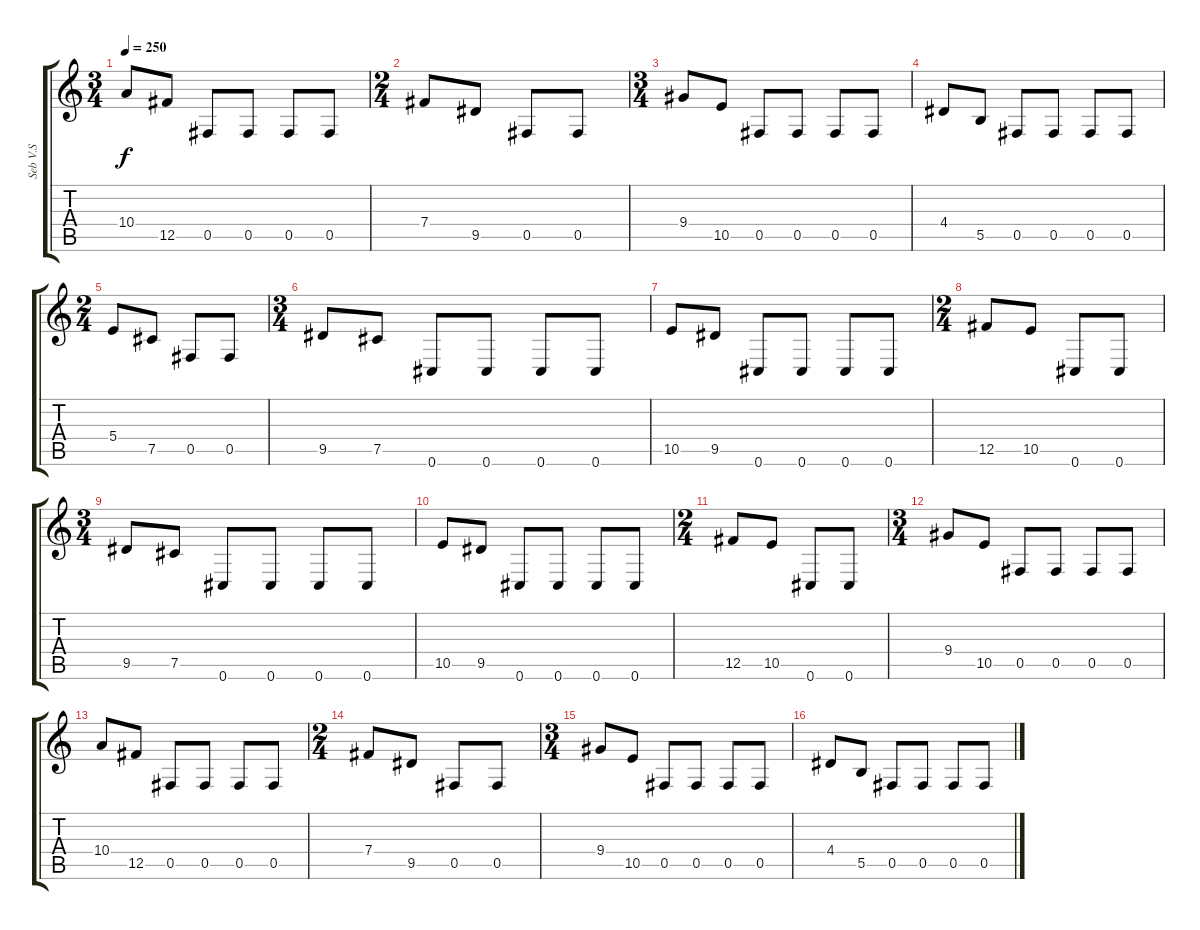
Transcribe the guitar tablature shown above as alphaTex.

\track ("Seb V.S" "Seb V.S") {instrument distortionguitar}
\staff {score tabs}
\tuning (Db4 Ab3 E3 B2 Gb2 Db2) {hide}
\ts (3 4)
\tempo 250
\clef g2
\ks c
10.4.8{dy f} 12.5.8 0.5.8 0.5.8 0.5.8 0.5.8 |
\ts (2 4)
7.4.8 9.5.8 0.5.8 0.5.8 |
\ts (3 4)
9.4.8 10.5.8 0.5.8 0.5.8 0.5.8 0.5.8 |
4.4.8 5.5.8 0.5.8 0.5.8 0.5.8 0.5.8 |
\ts (2 4)
5.4.8 7.5.8 0.5.8 0.5.8 |
\ts (3 4)
9.5.8 7.5.8 0.6.8 0.6.8 0.6.8 0.6.8 |
10.5.8 9.5.8 0.6.8 0.6.8 0.6.8 0.6.8 |
\ts (2 4)
12.5.8 10.5.8 0.6.8 0.6.8 |
\ts (3 4)
9.5.8 7.5.8 0.6.8 0.6.8 0.6.8 0.6.8 |
10.5.8 9.5.8 0.6.8 0.6.8 0.6.8 0.6.8 |
\ts (2 4)
12.5.8 10.5.8 0.6.8 0.6.8 |
\ts (3 4)
9.4.8 10.5.8 0.5.8 0.5.8 0.5.8 0.5.8 |
10.4.8 12.5.8 0.5.8 0.5.8 0.5.8 0.5.8 |
\ts (2 4)
7.4.8 9.5.8 0.5.8 0.5.8 |
\ts (3 4)
9.4.8 10.5.8 0.5.8 0.5.8 0.5.8 0.5.8 |
4.4.8 5.5.8 0.5.8 0.5.8 0.5.8 0.5.8
